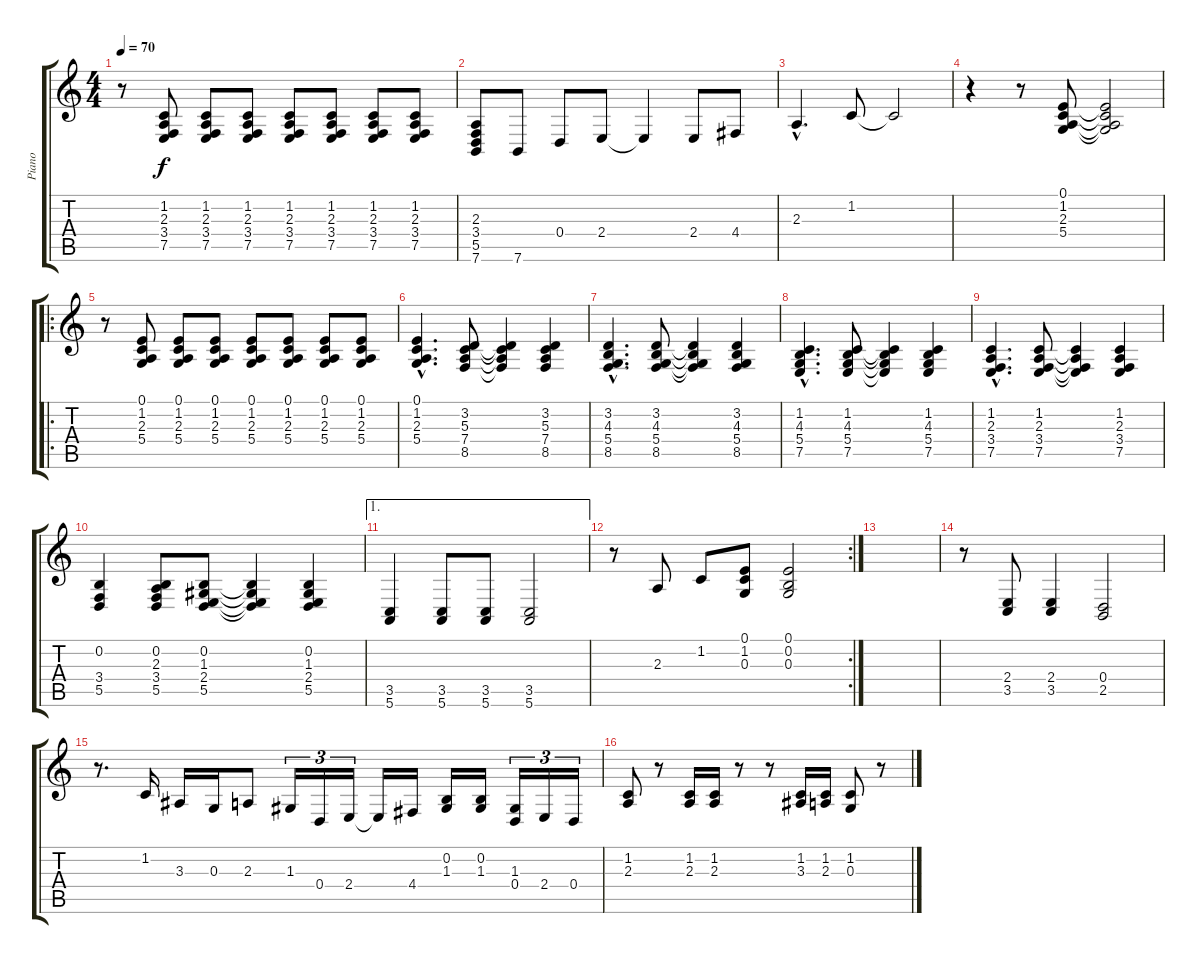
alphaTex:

\track ("Piano" "Piano") {instrument electricpiano1}
\staff {score tabs}
\tuning (E4 B3 G3 D3 A2 E2) {hide}
\ts (4 4)
\tempo 70
\clef g2
\ks c
r.8{dy f} (1.2 2.3 3.4 7.5).8 (1.2 2.3 3.4 7.5).8 (1.2 2.3 3.4 7.5).8 (1.2 2.3 3.4 7.5).8 (1.2 2.3 3.4 7.5).8 (1.2 2.3 3.4 7.5).8 (1.2 2.3 3.4 7.5).8 |
(2.3 3.4 5.5 7.6).8 7.6.8 0.4.8 2.4.8 2.4{t}.4 2.4.8 4.4.8 |
2.3{hac}.4{d} 1.2.8 1.2{t}.2 |
r.4 r.8 (0.1 1.2 2.3 5.4).8 (0.1{t} 1.2{t} 2.3{t} 5.4{t}).2 |
\ro
r.8 (0.1 1.2 2.3 5.4).8 (0.1 1.2 2.3 5.4).8 (0.1 1.2 2.3 5.4).8 (0.1 1.2 2.3 5.4).8 (0.1 1.2 2.3 5.4).8 (0.1 1.2 2.3 5.4).8 (0.1 1.2 2.3 5.4).8 |
(0.1{hac} 1.2{hac} 2.3{hac} 5.4{hac}).4{d} (3.2 5.3 7.4 8.5).8 (3.2{t} 5.3{t} 7.4{t} 8.5{t}).4 (3.2 5.3 7.4 8.5).4 |
(3.2{hac} 4.3{hac} 5.4{hac} 8.5{hac}).4{d} (3.2 4.3 5.4 8.5).8 (3.2{t} 4.3{t} 5.4{t} 8.5{t}).4 (3.2 4.3 5.4 8.5).4 |
(1.2{hac} 4.3{hac} 5.4{hac} 7.5{hac}).4{d} (1.2 4.3 5.4 7.5).8 (1.2{t} 4.3{t} 5.4{t} 7.5{t}).4 (1.2 4.3 5.4 7.5).4 |
(1.2{hac} 2.3{hac} 3.4{hac} 7.5{hac}).4{d} (1.2 2.3 3.4 7.5).8 (1.2{t} 2.3{t} 3.4{t} 7.5{t}).4 (1.2 2.3 3.4 7.5).4 |
(0.2 3.4 5.5).4 (0.2 2.3 3.4 5.5).8 (0.2 1.3 2.4 5.5).8 (0.2{t} 1.3{t} 2.4{t} 5.5{t}).4 (0.2 1.3 2.4 5.5).4 |
\ae 1
(3.5 5.6).4 (3.5 5.6).8 (3.5 5.6).8 (3.5 5.6).2 |
\rc 2
r.8 2.3.8 1.2.8 (0.1 1.2 0.3).8 (0.1 0.2 0.3).2 |
|
r.8 (2.4 3.5).8 (2.4 3.5).4 (0.4 2.5).2 |
r.8{d} 1.2.16 3.3.16 0.3.16 2.3.8 1.3.16{tu (3 2)} 0.4.16{tu (3 2)} 2.4.16{tu (3 2)} 2.4{t}.16 4.4.16 (0.2 1.3).16 (0.2 1.3).16 (1.3 0.4).16{tu (3 2)} 2.4.16{tu (3 2)} 0.4.16{tu (3 2)} |
(1.2 2.3).8 r.8 (1.2 2.3).16 (1.2 2.3).16 r.8 r.8 (1.2 3.3).16 (1.2 2.3).16 (1.2 0.3).8 r.8
